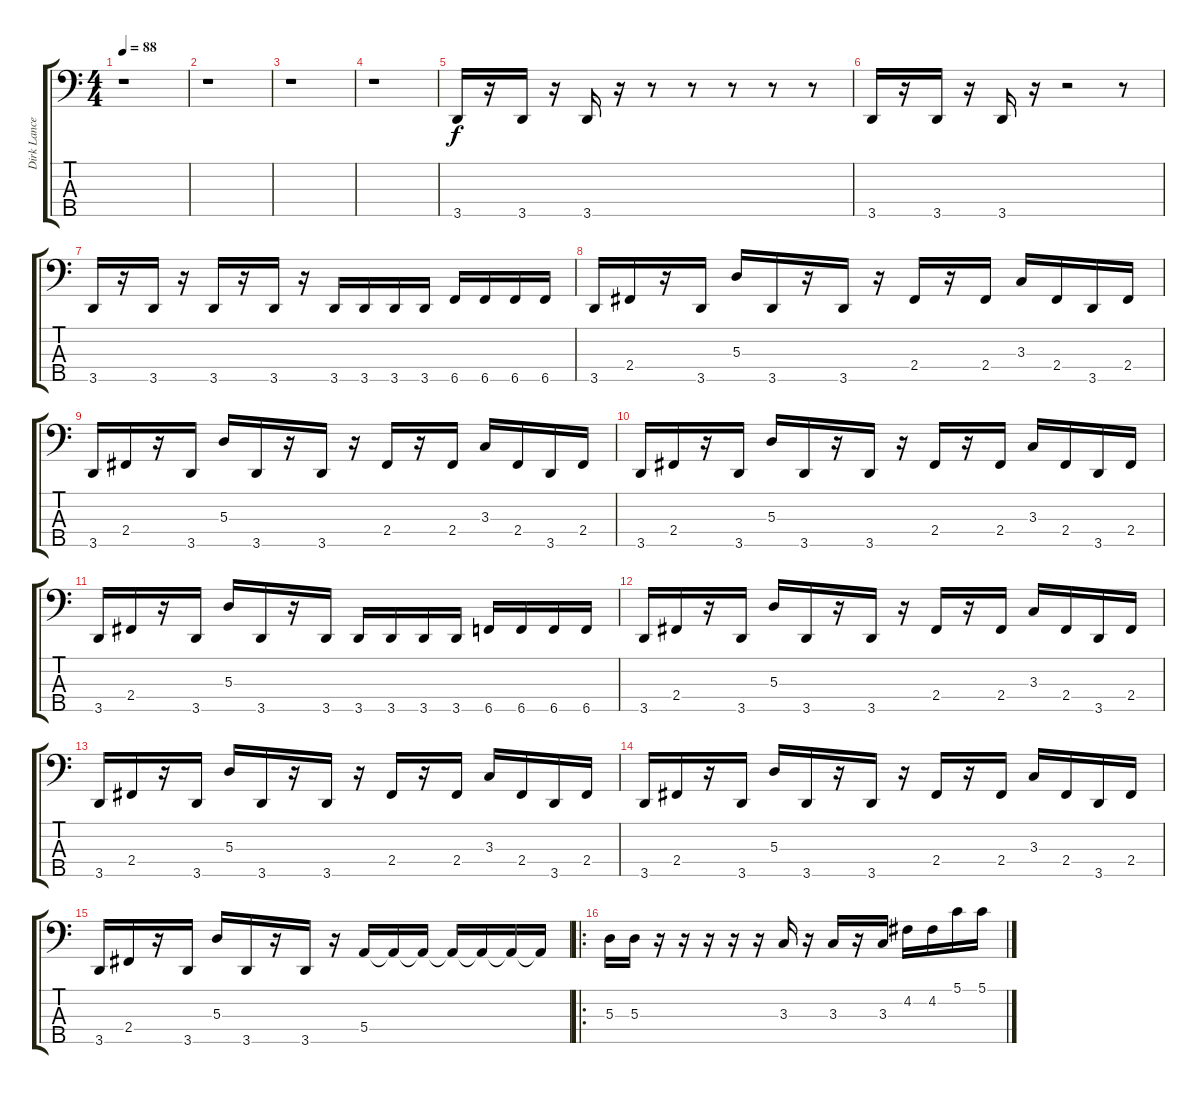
\track ("Dirk Lance" "Dirk Lance") {instrument electricbassfinger}
\staff {score tabs}
\tuning (G2 D2 A1 E1 B0) {hide}
\ts (4 4)
\tempo 88
\clef f4
\ks c
r.1{dy f instrument electricbassfinger} |
r.1 |
r.1 |
r.1 |
3.5.16 r.16 3.5.16 r.16 3.5.16 r.16 r.8 r.8 r.8 r.8 r.8 |
3.5.16 r.16 3.5.16 r.16 3.5.16 r.16 r.2 r.8 |
3.5.16 r.16 3.5.16 r.16 3.5.16 r.16 3.5.16 r.16 3.5.16 3.5.16 3.5.16 3.5.16 6.5.16 6.5.16 6.5.16 6.5.16 |
3.5.16 2.4.16 r.16 3.5.16 5.3.16 3.5.16 r.16 3.5.16 r.16 2.4.16 r.16 2.4.16 3.3.16 2.4.16 3.5.16 2.4.16 |
3.5.16 2.4.16 r.16 3.5.16 5.3.16 3.5.16 r.16 3.5.16 r.16 2.4.16 r.16 2.4.16 3.3.16 2.4.16 3.5.16 2.4.16 |
3.5.16 2.4.16 r.16 3.5.16 5.3.16 3.5.16 r.16 3.5.16 r.16 2.4.16 r.16 2.4.16 3.3.16 2.4.16 3.5.16 2.4.16 |
3.5.16 2.4.16 r.16 3.5.16 5.3.16 3.5.16 r.16 3.5.16 3.5.16 3.5.16 3.5.16 3.5.16 6.5.16 6.5.16 6.5.16 6.5.16 |
3.5.16 2.4.16 r.16 3.5.16 5.3.16 3.5.16 r.16 3.5.16 r.16 2.4.16 r.16 2.4.16 3.3.16 2.4.16 3.5.16 2.4.16 |
3.5.16 2.4.16 r.16 3.5.16 5.3.16 3.5.16 r.16 3.5.16 r.16 2.4.16 r.16 2.4.16 3.3.16 2.4.16 3.5.16 2.4.16 |
3.5.16 2.4.16 r.16 3.5.16 5.3.16 3.5.16 r.16 3.5.16 r.16 2.4.16 r.16 2.4.16 3.3.16 2.4.16 3.5.16 2.4.16 |
3.5.16 2.4.16 r.16 3.5.16 5.3.16 3.5.16 r.16 3.5.16 r.16 5.4.16 5.4{t}.16 5.4{t}.16 5.4{t}.16 5.4{t}.16 5.4{t}.16 5.4{t}.16 |
\ro
5.3.16 5.3.16 r.16 r.16 r.16 r.16 r.16 3.3.16 r.16 3.3.16 r.16 3.3.16 4.2.16 4.2.16 5.1.16 5.1.16
